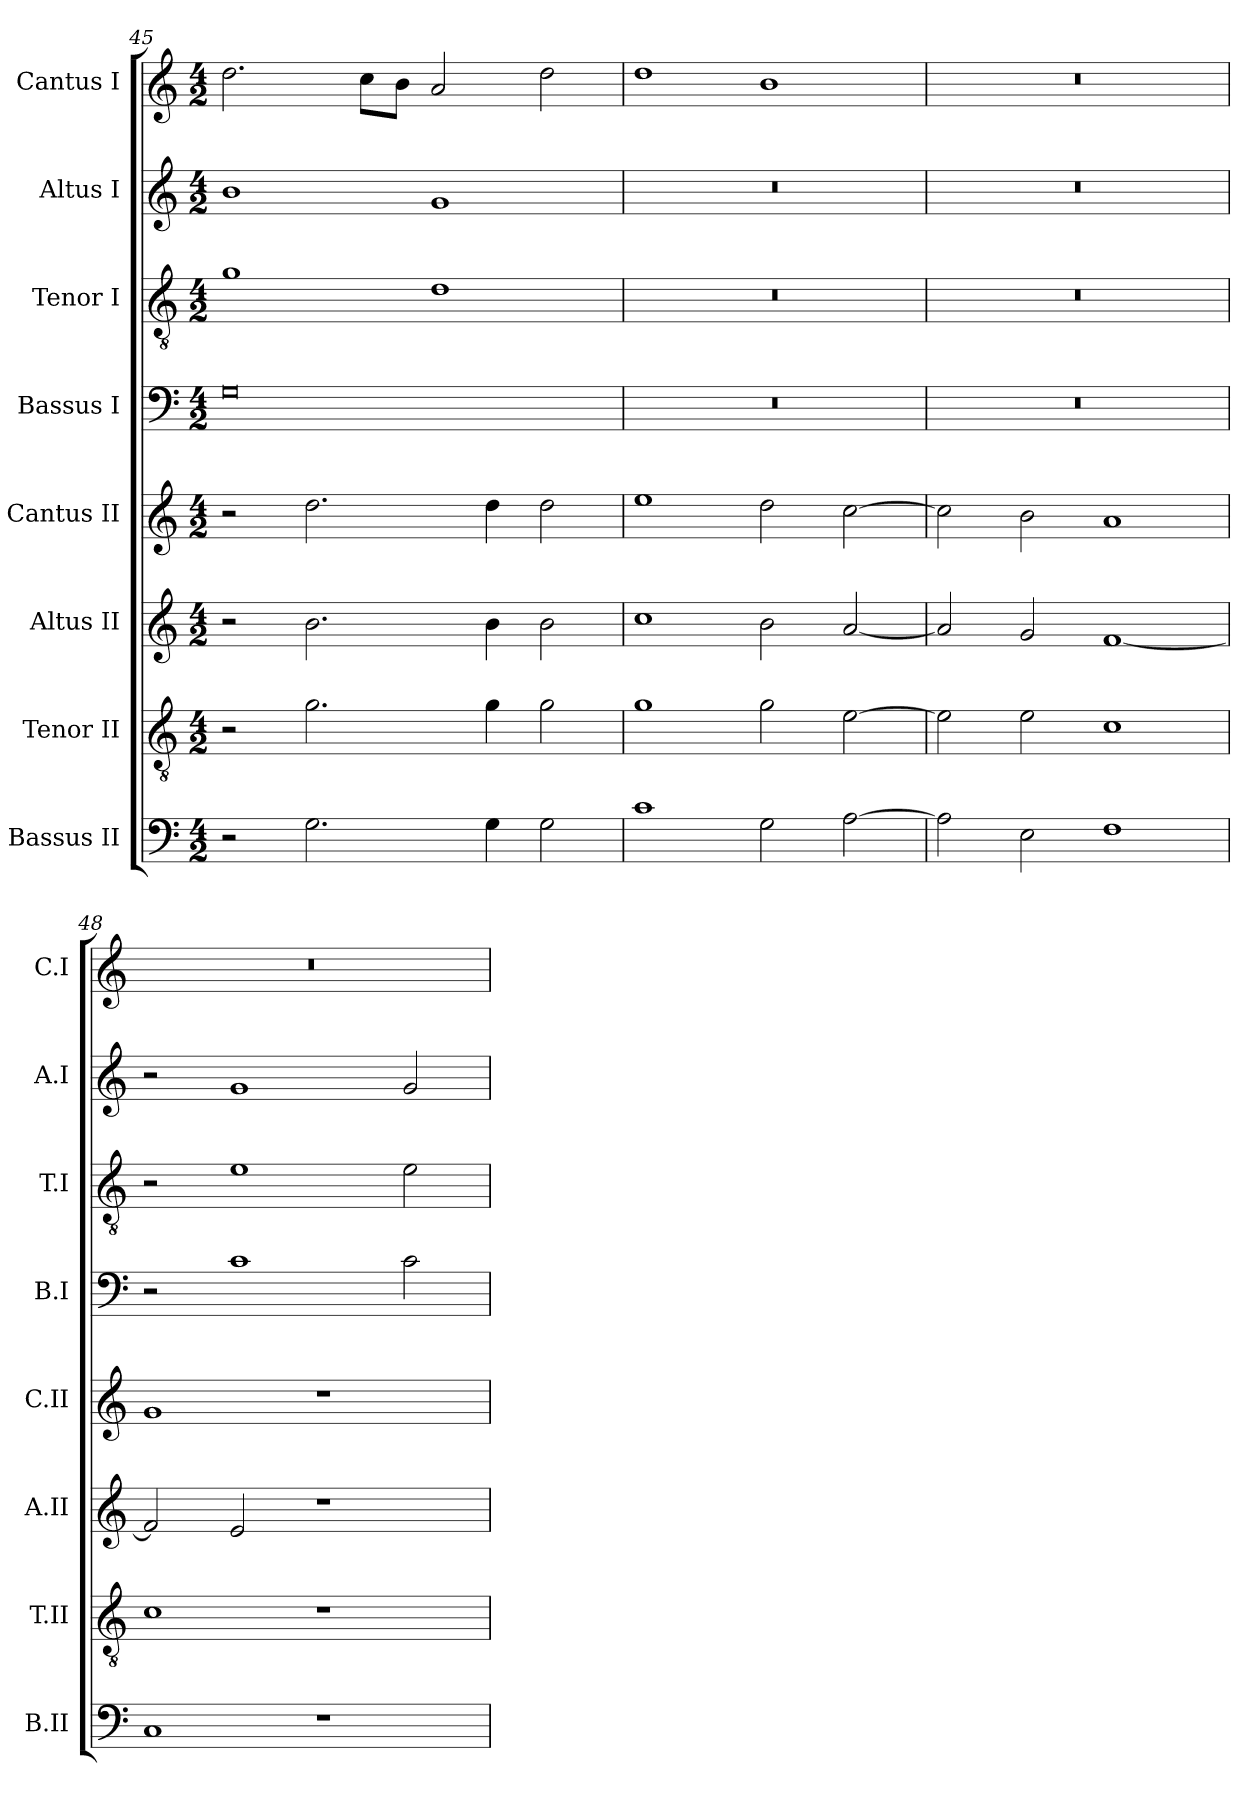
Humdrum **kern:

**kern	**kern	**kern	**kern	**kern	**kern	**kern	**kern
*part8	*part7	*part6	*part5	*part4	*part3	*part2	*part1
*staff8	*staff7	*staff6	*staff5	*staff4	*staff3	*staff2	*staff1
*I"Bassus II	*I"Tenor II	*I"Altus II	*I"Cantus II	*I"Bassus I	*I"Tenor I	*I"Altus I	*I"Cantus I
*I'B.II	*I'T.II	*I'A.II	*I'C.II	*I'B.I	*I'T.I	*I'A.I	*I'C.I
*clefF4	*clefGv2	*clefG2	*clefG2	*clefF4	*clefGv2	*clefG2	*clefG2
*	*ITrd7c12	*	*	*	*ITrd7c12	*	*
*k[]	*k[]	*k[]	*k[]	*k[]	*k[]	*k[]	*k[]
*C:	*C:	*C:	*C:	*C:	*C:	*C:	*C:
*M4/2	*M4/2	*M4/2	*M4/2	*M4/2	*M4/2	*M4/2	*M4/2
=45	=45	=45	=45	=45	=45	=45	=45
2r	2r	2r	2r	0G\	1G\	1b\	2.dd\
2.G\	2.G\	2.b\	2.dd\	.	.	.	.
.	.	.	.	.	.	.	8cc\L
.	.	.	.	.	.	.	8b\J
.	.	.	.	.	1D\	1g/	2a/
4G\	4G\	4b\	4dd\	.	.	.	.
2G\	2G\	2b\	2dd\	.	.	.	2dd\
=46	=46	=46	=46	=46	=46	=46	=46
1c\	1G\	1cc\	1ee\	0r	0r	0r	1dd\
2G\	2G\	2b\	2dd\	.	.	.	1b\
[2A\	[2E\	[2a/	[2cc\	.	.	.	.
=47	=47	=47	=47	=47	=47	=47	=47
2A\]	2E\]	2a/]	2cc\]	0r	0r	0r	0r
2E\	2E\	2g/	2b\	.	.	.	.
1F\	1C\	[1f/	1a/	.	.	.	.
=48	=48	=48	=48	=48	=48	=48	=48
1C/	1C\	2f/]	1g/	2r	2r	2r	0r
.	.	2e/	.	1c\	1E\	1g/	.
1r	1r	1r	1r	.	.	.	.
.	.	.	.	2c\	2E\	2g/	.
=	=	=	=	=	=	=	=
*-	*-	*-	*-	*-	*-	*-	*-
